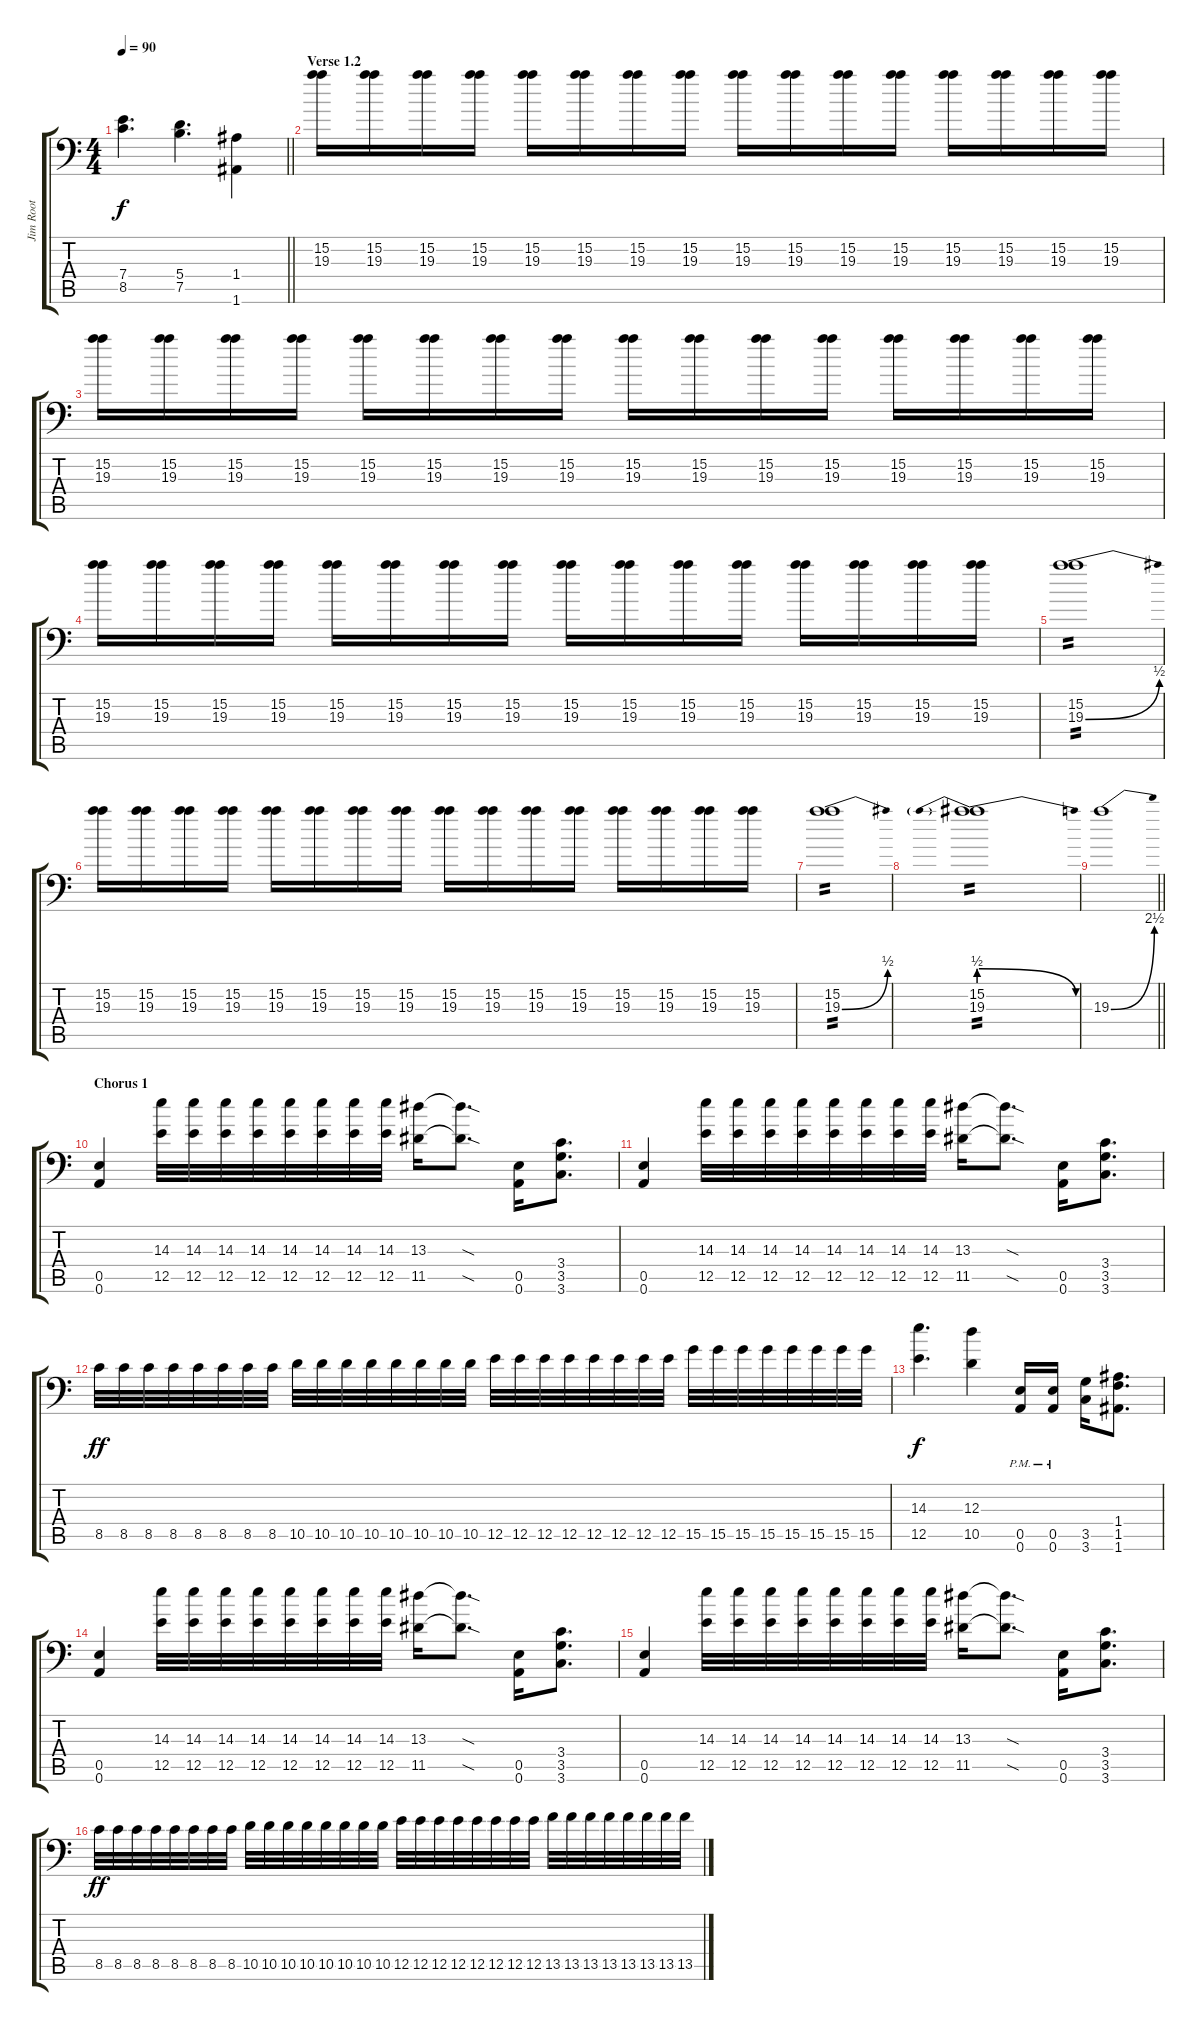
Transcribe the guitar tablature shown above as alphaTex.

\track ("Jim Root" "Jim Root") {instrument distortionguitar}
\staff {score tabs}
\tuning (B3 Gb3 D3 A2 E2 A1) {hide}
\ts (4 4)
\tempo 90
\clef f4
\barLineRight lightlight
\ks c
(7.4 8.5).4{d dy f} (5.4 7.5).4{d} (1.4 1.6).4 |
\section ("" "Verse 1.2")
(15.2 19.3).16{volume 2 instrument overdrivenguitar} (15.2 19.3).16{volume 8} (15.2 19.3).16 (15.2 19.3).16 (15.2 19.3).16 (15.2 19.3).16 (15.2 19.3).16 (15.2 19.3).16 (15.2 19.3).16 (15.2 19.3).16 (15.2 19.3).16 (15.2 19.3).16 (15.2 19.3).16 (15.2 19.3).16 (15.2 19.3).16 (15.2 19.3).16 |
(15.2 19.3).16 (15.2 19.3).16 (15.2 19.3).16 (15.2 19.3).16 (15.2 19.3).16 (15.2 19.3).16 (15.2 19.3).16 (15.2 19.3).16 (15.2 19.3).16 (15.2 19.3).16 (15.2 19.3).16 (15.2 19.3).16 (15.2 19.3).16 (15.2 19.3).16 (15.2 19.3).16 (15.2 19.3).16 |
(15.2 19.3).16 (15.2 19.3).16 (15.2 19.3).16 (15.2 19.3).16 (15.2 19.3).16 (15.2 19.3).16 (15.2 19.3).16 (15.2 19.3).16 (15.2 19.3).16 (15.2 19.3).16 (15.2 19.3).16 (15.2 19.3).16 (15.2 19.3).16 (15.2 19.3).16 (15.2 19.3).16 (15.2 19.3).16 |
(15.2 19.3{be (bend 0 0 60 2)}).1{tp 2} |
(15.2 19.3).16 (15.2 19.3).16 (15.2 19.3).16 (15.2 19.3).16 (15.2 19.3).16 (15.2 19.3).16 (15.2 19.3).16 (15.2 19.3).16 (15.2 19.3).16 (15.2 19.3).16 (15.2 19.3).16 (15.2 19.3).16 (15.2 19.3).16 (15.2 19.3).16 (15.2 19.3).16 (15.2 19.3).16 |
(15.2 19.3{be (bend 0 0 60 2)}).1{tp 2} |
(15.2 19.3{be (prebendrelease 0 2 60 0)}).1{tp 2} |
\barLineRight lightlight
19.3{be (bend 0 0 60 10)}.1 |
\section ("" "Chorus 1")
(0.5 0.6).4{volume 13 instrument distortionguitar} (14.3 12.5).32 (14.3 12.5).32 (14.3 12.5).32 (14.3 12.5).32 (14.3 12.5).32 (14.3 12.5).32 (14.3 12.5).32 (14.3 12.5).32 (13.3 11.5).16 (13.3{sod t} 11.5{sod t}).8{d} (0.5 0.6).16 (3.4 3.5 3.6).8{d} |
(0.5 0.6).4 (14.3 12.5).32 (14.3 12.5).32 (14.3 12.5).32 (14.3 12.5).32 (14.3 12.5).32 (14.3 12.5).32 (14.3 12.5).32 (14.3 12.5).32 (13.3 11.5).16 (13.3{sod t} 11.5{sod t}).8{d} (0.5 0.6).16 (3.4 3.5 3.6).8{d} |
8.5.32{dy ff} 8.5.32 8.5.32 8.5.32 8.5.32 8.5.32 8.5.32 8.5.32 10.5.32 10.5.32 10.5.32 10.5.32 10.5.32 10.5.32 10.5.32 10.5.32 12.5.32 12.5.32 12.5.32 12.5.32 12.5.32 12.5.32 12.5.32 12.5.32 15.5.32 15.5.32 15.5.32 15.5.32 15.5.32 15.5.32 15.5.32 15.5.32 |
(14.3 12.5).4{d dy f} (12.3 10.5).4 (0.5{pm} 0.6{pm}).16 (0.5{pm} 0.6{pm}).16 (3.5 3.6).16 (1.4 1.5 1.6).8{d} |
(0.5 0.6).4 (14.3 12.5).32 (14.3 12.5).32 (14.3 12.5).32 (14.3 12.5).32 (14.3 12.5).32 (14.3 12.5).32 (14.3 12.5).32 (14.3 12.5).32 (13.3 11.5).16 (13.3{sod t} 11.5{sod t}).8{d} (0.5 0.6).16 (3.4 3.5 3.6).8{d} |
(0.5 0.6).4 (14.3 12.5).32 (14.3 12.5).32 (14.3 12.5).32 (14.3 12.5).32 (14.3 12.5).32 (14.3 12.5).32 (14.3 12.5).32 (14.3 12.5).32 (13.3 11.5).16 (13.3{sod t} 11.5{sod t}).8{d} (0.5 0.6).16 (3.4 3.5 3.6).8{d} |
8.5.32{dy ff} 8.5.32 8.5.32 8.5.32 8.5.32 8.5.32 8.5.32 8.5.32 10.5.32 10.5.32 10.5.32 10.5.32 10.5.32 10.5.32 10.5.32 10.5.32 12.5.32 12.5.32 12.5.32 12.5.32 12.5.32 12.5.32 12.5.32 12.5.32 13.5.32 13.5.32 13.5.32 13.5.32 13.5.32 13.5.32 13.5.32 13.5.32
